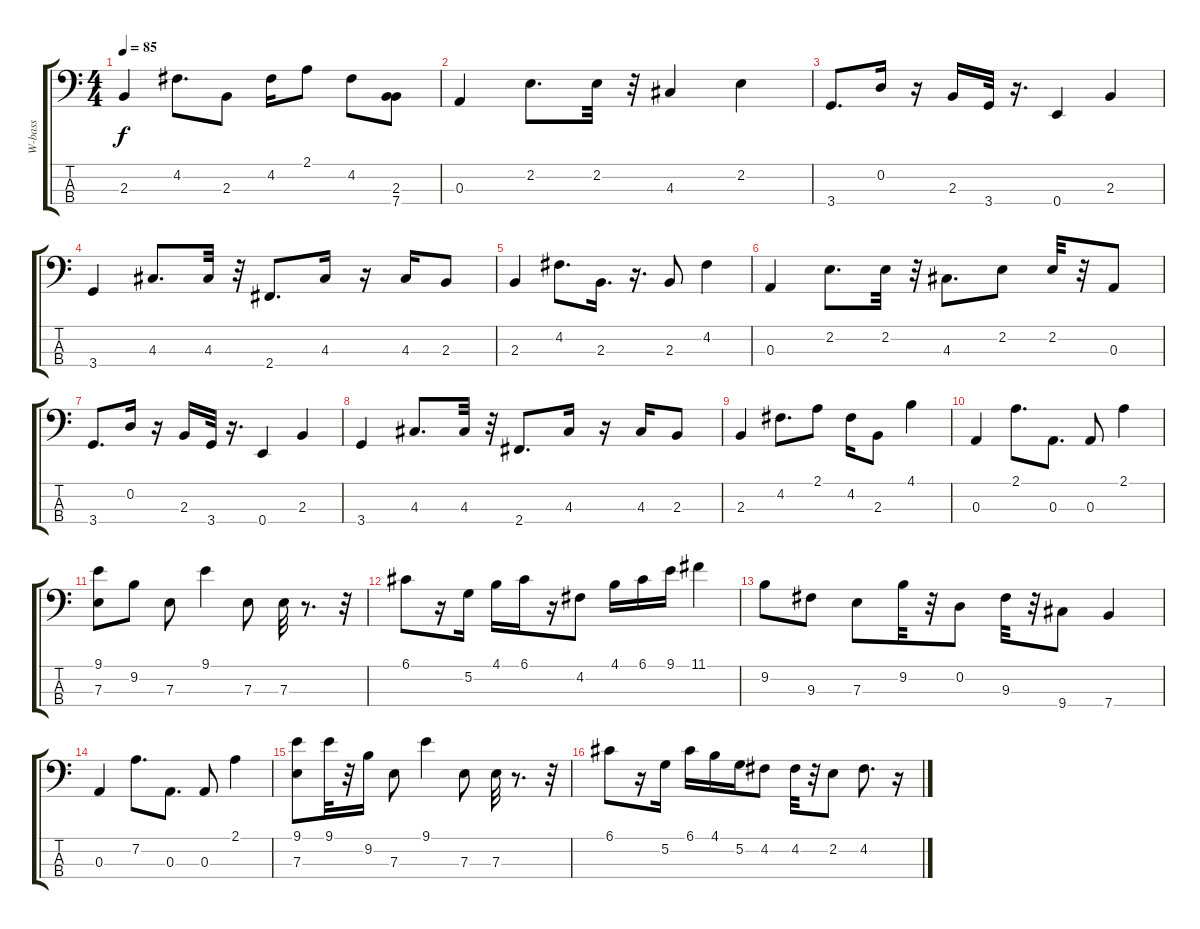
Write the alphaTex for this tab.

\track ("W-bass" "W-bass") {instrument electricbassfinger}
\staff {score tabs}
\tuning (G2 D2 A1 E1) {hide}
\ts (4 4)
\tempo 85
\clef f4
\ks c
2.3.4{dy f} 4.2.8{d} 2.3.8 4.2.16 2.1.8 4.2.8 (2.3 7.4).8 |
0.3.4 2.2.8{d} 2.2.32 r.32 4.3.4 2.2.4 |
3.4.8{d} 0.2.16 r.16 2.3.16 3.4.32 r.16{d} 0.4.4 2.3.4 |
3.4.4 4.3.8{d} 4.3.32 r.32 2.4.8{d} 4.3.16 r.16 4.3.16 2.3.8 |
2.3.4 4.2.8{d} 2.3.16{d} r.16{d} 2.3.8 4.2.4 |
0.3.4 2.2.8{d} 2.2.32 r.32 4.3.8{d} 2.2.8 2.2.32 r.32 0.3.8 |
3.4.8{d} 0.2.16 r.16 2.3.16 3.4.32 r.16{d} 0.4.4 2.3.4 |
3.4.4 4.3.8{d} 4.3.32 r.32 2.4.8{d} 4.3.16 r.16 4.3.16 2.3.8 |
2.3.4 4.2.8{d} 2.1.8 4.2.16 2.3.8 4.1.4 |
0.3.4 2.1.8{d} 0.3.8{d} 0.3.8 2.1.4 |
(9.1 7.3).8 9.2.8 7.3.8 9.1.4 7.3.8 7.3.32 r.8{d} r.32 |
6.1.8 r.16 5.2.16 4.1.16 6.1.16 r.16 4.2.8 4.1.16 6.1.16 9.1.16 11.1.4 |
9.2.8 9.3.8 7.3.8 9.2.32 r.32 0.2.8 9.3.32 r.32 9.4.8 7.4.4 |
0.3.4 7.2.8{d} 0.3.8{d} 0.3.8 2.1.4 |
(9.1 7.3).8 9.1.32 r.32 9.2.16 7.3.8 9.1.4 7.3.8 7.3.32 r.8{d} r.32 |
6.1.8 r.16 5.2.16 6.1.16 4.1.16 5.2.16 4.2.8 4.2.32 r.32 2.2.8 4.2.8{d} r.16
